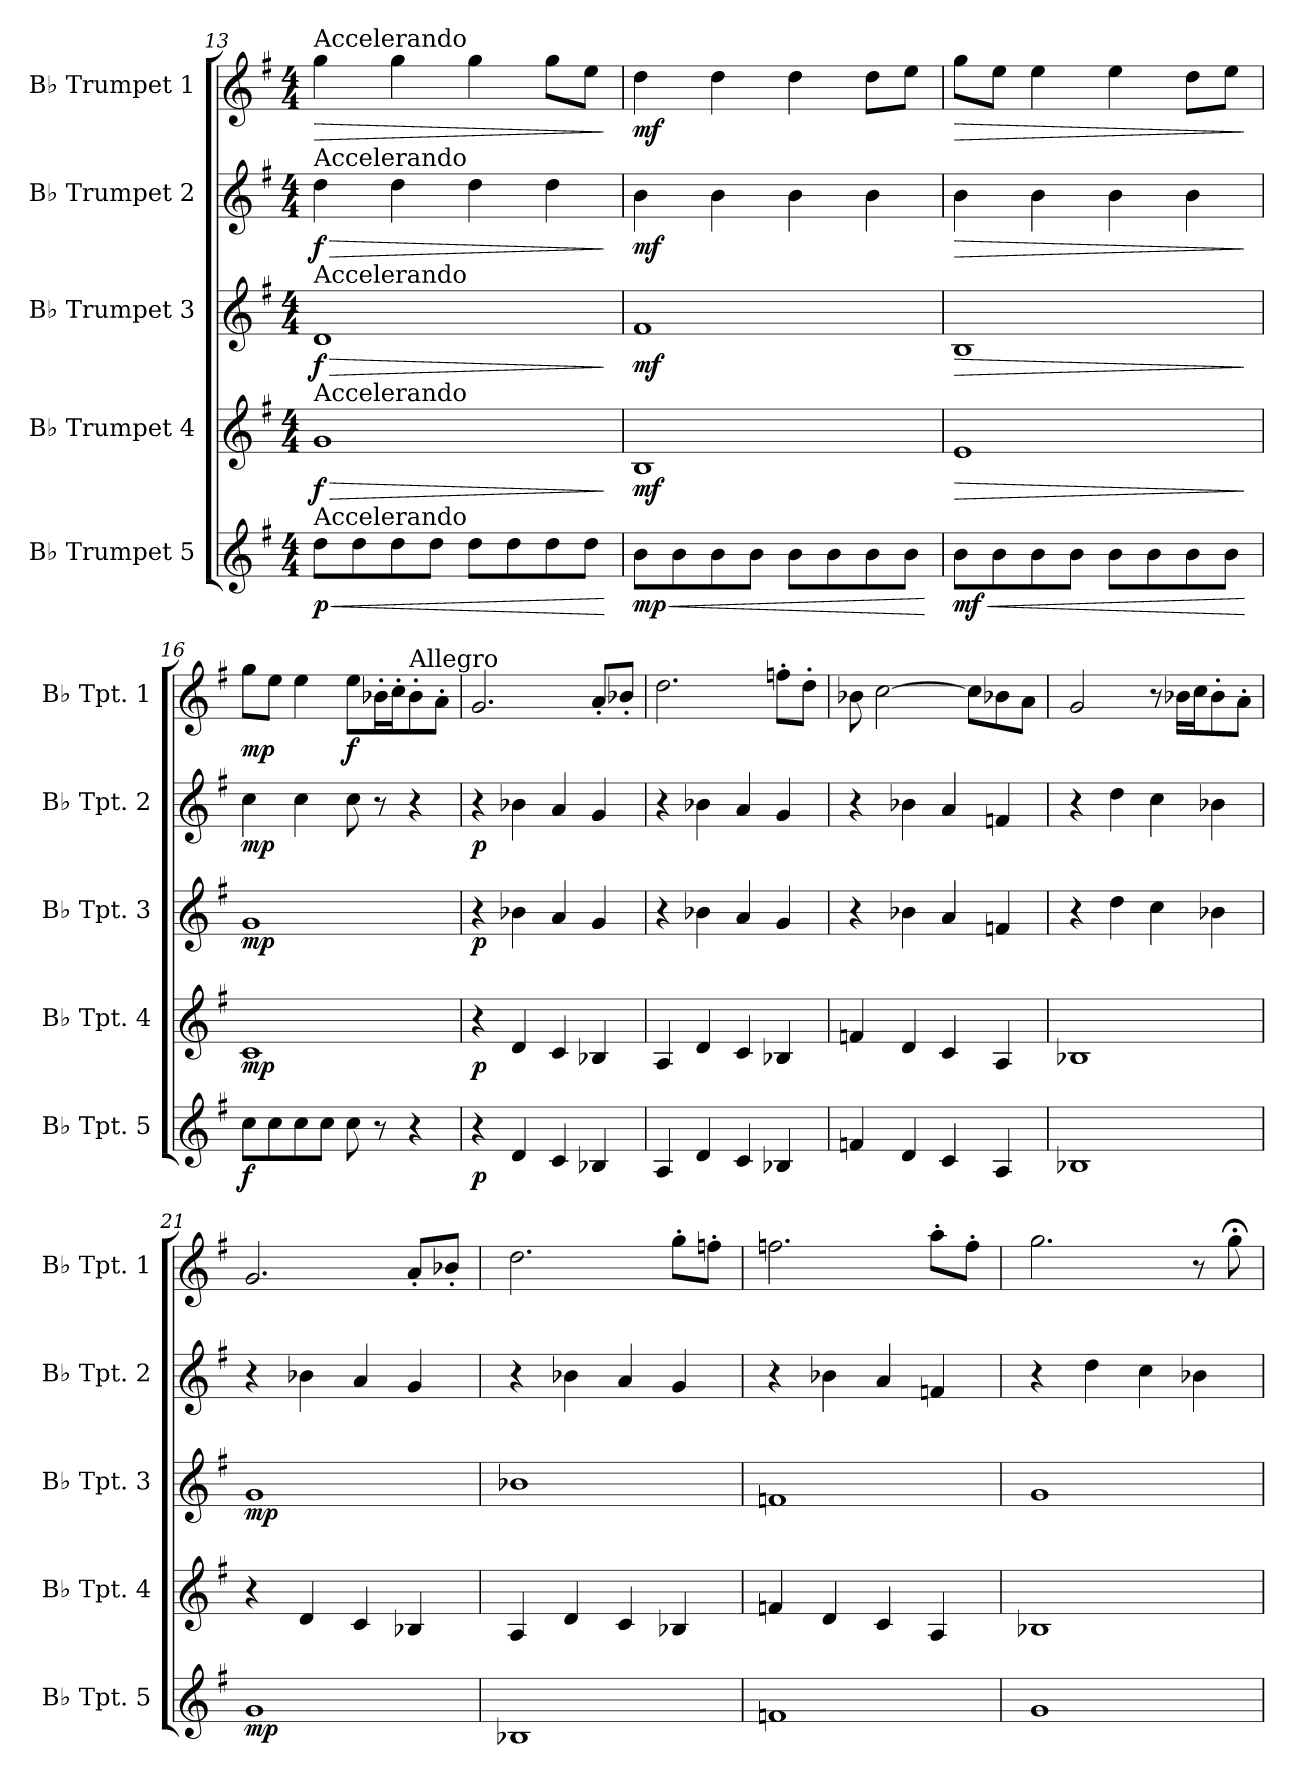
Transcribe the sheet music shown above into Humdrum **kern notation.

**kern	**dynam	**kern	**dynam	**kern	**dynam	**kern	**dynam	**kern	**dynam
*part5	*part5	*part4	*part4	*part3	*part3	*part2	*part2	*part1	*part1
*staff5	*staff5	*staff4	*staff4	*staff3	*staff3	*staff2	*staff2	*staff1	*staff1
*I"B♭ Trumpet 5	*	*I"B♭ Trumpet 4	*	*I"B♭ Trumpet 3	*	*I"B♭ Trumpet 2	*	*I"B♭ Trumpet 1	*
*I'B♭ Tpt. 5	*	*I'B♭ Tpt. 4	*	*I'B♭ Tpt. 3	*	*I'B♭ Tpt. 2	*	*I'B♭ Tpt. 1	*
*clefG2	*	*clefG2	*	*clefG2	*	*clefG2	*	*clefG2	*
*ITrd1c2	*	*ITrd1c2	*	*ITrd1c2	*	*ITrd1c2	*	*ITrd1c2	*
*k[b-]	*	*k[b-]	*	*k[b-]	*	*k[b-]	*	*k[b-]	*
*F:	*	*F:	*	*F:	*	*F:	*	*F:	*
*M4/4	*	*M4/4	*	*M4/4	*	*M4/4	*	*M4/4	*
=13	=13	=13	=13	=13	=13	=13	=13	=13	=13
!	!	!	!	!	!	!	!	!LO:TX:a:t=Accelerando	!
!	!	!	!	!	!	!LO:TX:a:t=Accelerando	!	!	!
!	!	!	!	!LO:TX:a:t=Accelerando	!	!	!	!	!
!	!	!LO:TX:a:t=Accelerando	!	!	!	!	!	!	!
!LO:TX:a:t=Accelerando	!	!	!	!	!	!	!	!	!
!	!LO:HP:b	!	!LO:HP:b	!	!LO:HP:b	!	!LO:HP:b	!	!LO:HP:b
!	!LO:DY:n=1:b	!	!LO:DY:n=1:b	!	!LO:DY:n=1:b	!	!LO:DY:n=1:b	!	!
8cc\L	< p	1f	> f	1c	> f	4cc\	> f	4ff\	>
8cc\	.	.	.	.	.	.	.	.	.
8cc\	.	.	.	.	.	4cc\	.	4ff\	.
8cc\J	.	.	.	.	.	.	.	.	.
8cc\L	.	.	.	.	.	4cc\	.	4ff\	.
8cc\	.	.	.	.	.	.	.	.	.
8cc\	.	.	.	.	.	4cc\	.	8ff\L	.
8cc\J	.	.	.	.	.	.	.	8dd\J	.
.	[	.	]	.	]	.	]	.	]
!!LO:LB:g=z
=14	=14	=14	=14	=14	=14	=14	=14	=14	=14
!	!LO:HP:b	!	!	!	!	!	!	!	!
!	!LO:DY:n=1:b	!	!LO:DY:b	!	!LO:DY:b	!	!LO:DY:b	!	!LO:DY:b
8a\L	< mp	1A	mf	1e	mf	4a\	mf	4cc\	mf
8a\	.	.	.	.	.	.	.	.	.
8a\	.	.	.	.	.	4a\	.	4cc\	.
8a\J	.	.	.	.	.	.	.	.	.
8a\L	.	.	.	.	.	4a\	.	4cc\	.
8a\	.	.	.	.	.	.	.	.	.
8a\	.	.	.	.	.	4a\	.	8cc\L	.
8a\J	.	.	.	.	.	.	.	8dd\J	.
.	[	.	.	.	.	.	.	.	.
=15	=15	=15	=15	=15	=15	=15	=15	=15	=15
!	!LO:HP:b	!	!LO:HP:b	!	!LO:HP:b	!	!LO:HP:b	!	!LO:HP:b
!	!LO:DY:n=1:b	!	!	!	!	!	!	!	!
8a\L	< mf	1d	>	1A	>	4a\	>	8ff\L	>
8a\	.	.	.	.	.	.	.	8dd\J	.
8a\	.	.	.	.	.	4a\	.	4dd\	.
8a\J	.	.	.	.	.	.	.	.	.
8a\L	.	.	.	.	.	4a\	.	4dd\	.
8a\	.	.	.	.	.	.	.	.	.
8a\	.	.	.	.	.	4a\	.	8cc\L	.
8a\J	.	.	.	.	.	.	.	8dd\J	.
.	[	.	]	.	]	.	]	.	]
=16	=16	=16	=16	=16	=16	=16	=16	=16	=16
!	!LO:DY:b	!	!LO:DY:b	!	!LO:DY:b	!	!LO:DY:b	!	!LO:DY:b
8b-\L	f	1B-	mp	1f	mp	4b-\	mp	8ff\L	mp
8b-\	.	.	.	.	.	.	.	8dd\J	.
8b-\	.	.	.	.	.	4b-\	.	4dd\	.
8b-\J	.	.	.	.	.	.	.	.	.
!	!	!	!	!	!	!	!	!	!LO:DY:b
8b-\	.	.	.	.	.	8b-\	.	8dd\L	f
8r	.	.	.	.	.	8r	.	16a-X'\L	.
.	.	.	.	.	.	.	.	16b-'\J	.
!	!	!	!	!	!	!	!	!LO:TX:a:t=Allegro	!
4r	.	.	.	.	.	4r	.	8a-'\	.
.	.	.	.	.	.	.	.	8g'\J	.
=17	=17	=17	=17	=17	=17	=17	=17	=17	=17
!	!LO:DY:b	!	!LO:DY:b	!	!LO:DY:b	!	!LO:DY:b	!	!
4r	p	4r	p	4r	p	4r	p	2.f/	.
4c/	.	4c/	.	4a-X\	.	4a-X\	.	.	.
4B-/	.	4B-/	.	4g/	.	4g/	.	.	.
4A-X/	.	4A-X/	.	4f/	.	4f/	.	8g'/L	.
.	.	.	.	.	.	.	.	8a-X'/J	.
=18	=18	=18	=18	=18	=18	=18	=18	=18	=18
4G/	.	4G/	.	4r	.	4r	.	2.cc\	.
4c/	.	4c/	.	4a-X\	.	4a-X\	.	.	.
4B-/	.	4B-/	.	4g/	.	4g/	.	.	.
4A-X/	.	4A-X/	.	4f/	.	4f/	.	8ee-X'\L	.
.	.	.	.	.	.	.	.	8cc'\J	.
!!LO:PB:g=z
=19	=19	=19	=19	=19	=19	=19	=19	=19	=19
4e-X/	.	4e-X/	.	4r	.	4r	.	8a-X\	.
.	.	.	.	.	.	.	.	[2b-\	.
4c/	.	4c/	.	4a-X\	.	4a-X\	.	.	.
4B-/	.	4B-/	.	4g/	.	4g/	.	.	.
.	.	.	.	.	.	.	.	8b-\L]	.
4G/	.	4G/	.	4e-X/	.	4e-X/	.	8a-X\	.
.	.	.	.	.	.	.	.	8g\J	.
=20	=20	=20	=20	=20	=20	=20	=20	=20	=20
1A-X	.	1A-X	.	4r	.	4r	.	2f/	.
.	.	.	.	4cc\	.	4cc\	.	.	.
.	.	.	.	4b-\	.	4b-\	.	8r	.
.	.	.	.	.	.	.	.	16a-X\LL	.
.	.	.	.	.	.	.	.	16b-\J	.
.	.	.	.	4a-X\	.	4a-X\	.	8a-'\	.
.	.	.	.	.	.	.	.	8g'\J	.
=21	=21	=21	=21	=21	=21	=21	=21	=21	=21
!	!LO:DY:b	!	!	!	!LO:DY:b	!	!	!	!
1f	mp	4r	.	1f	mp	4r	.	2.f/	.
.	.	4c/	.	.	.	4a-X\	.	.	.
.	.	4B-/	.	.	.	4g/	.	.	.
.	.	4A-X/	.	.	.	4f/	.	8g'/L	.
.	.	.	.	.	.	.	.	8a-X'/J	.
=22	=22	=22	=22	=22	=22	=22	=22	=22	=22
1A-X	.	4G/	.	1a-X	.	4r	.	2.cc\	.
.	.	4c/	.	.	.	4a-X\	.	.	.
.	.	4B-/	.	.	.	4g/	.	.	.
.	.	4A-X/	.	.	.	4f/	.	8ff'\L	.
.	.	.	.	.	.	.	.	8ee-X'\J	.
=23	=23	=23	=23	=23	=23	=23	=23	=23	=23
1e-X	.	4e-X/	.	1e-X	.	4r	.	2.ee-X\	.
.	.	4c/	.	.	.	4a-X\	.	.	.
.	.	4B-/	.	.	.	4g/	.	.	.
.	.	4G/	.	.	.	4e-X/	.	8gg'\L	.
.	.	.	.	.	.	.	.	8ee-'\J	.
!!LO:LB:g=z
=24	=24	=24	=24	=24	=24	=24	=24	=24	=24
1f	.	1A-X	.	1f	.	4r	.	2.ff\	.
.	.	.	.	.	.	4cc\	.	.	.
.	.	.	.	.	.	4b-\	.	.	.
.	.	.	.	.	.	4a-X\	.	8r	.
.	.	.	.	.	.	.	.	8ff;<\	.
=	=	=	=	=	=	=	=	=	=
*-	*-	*-	*-	*-	*-	*-	*-	*-	*-
